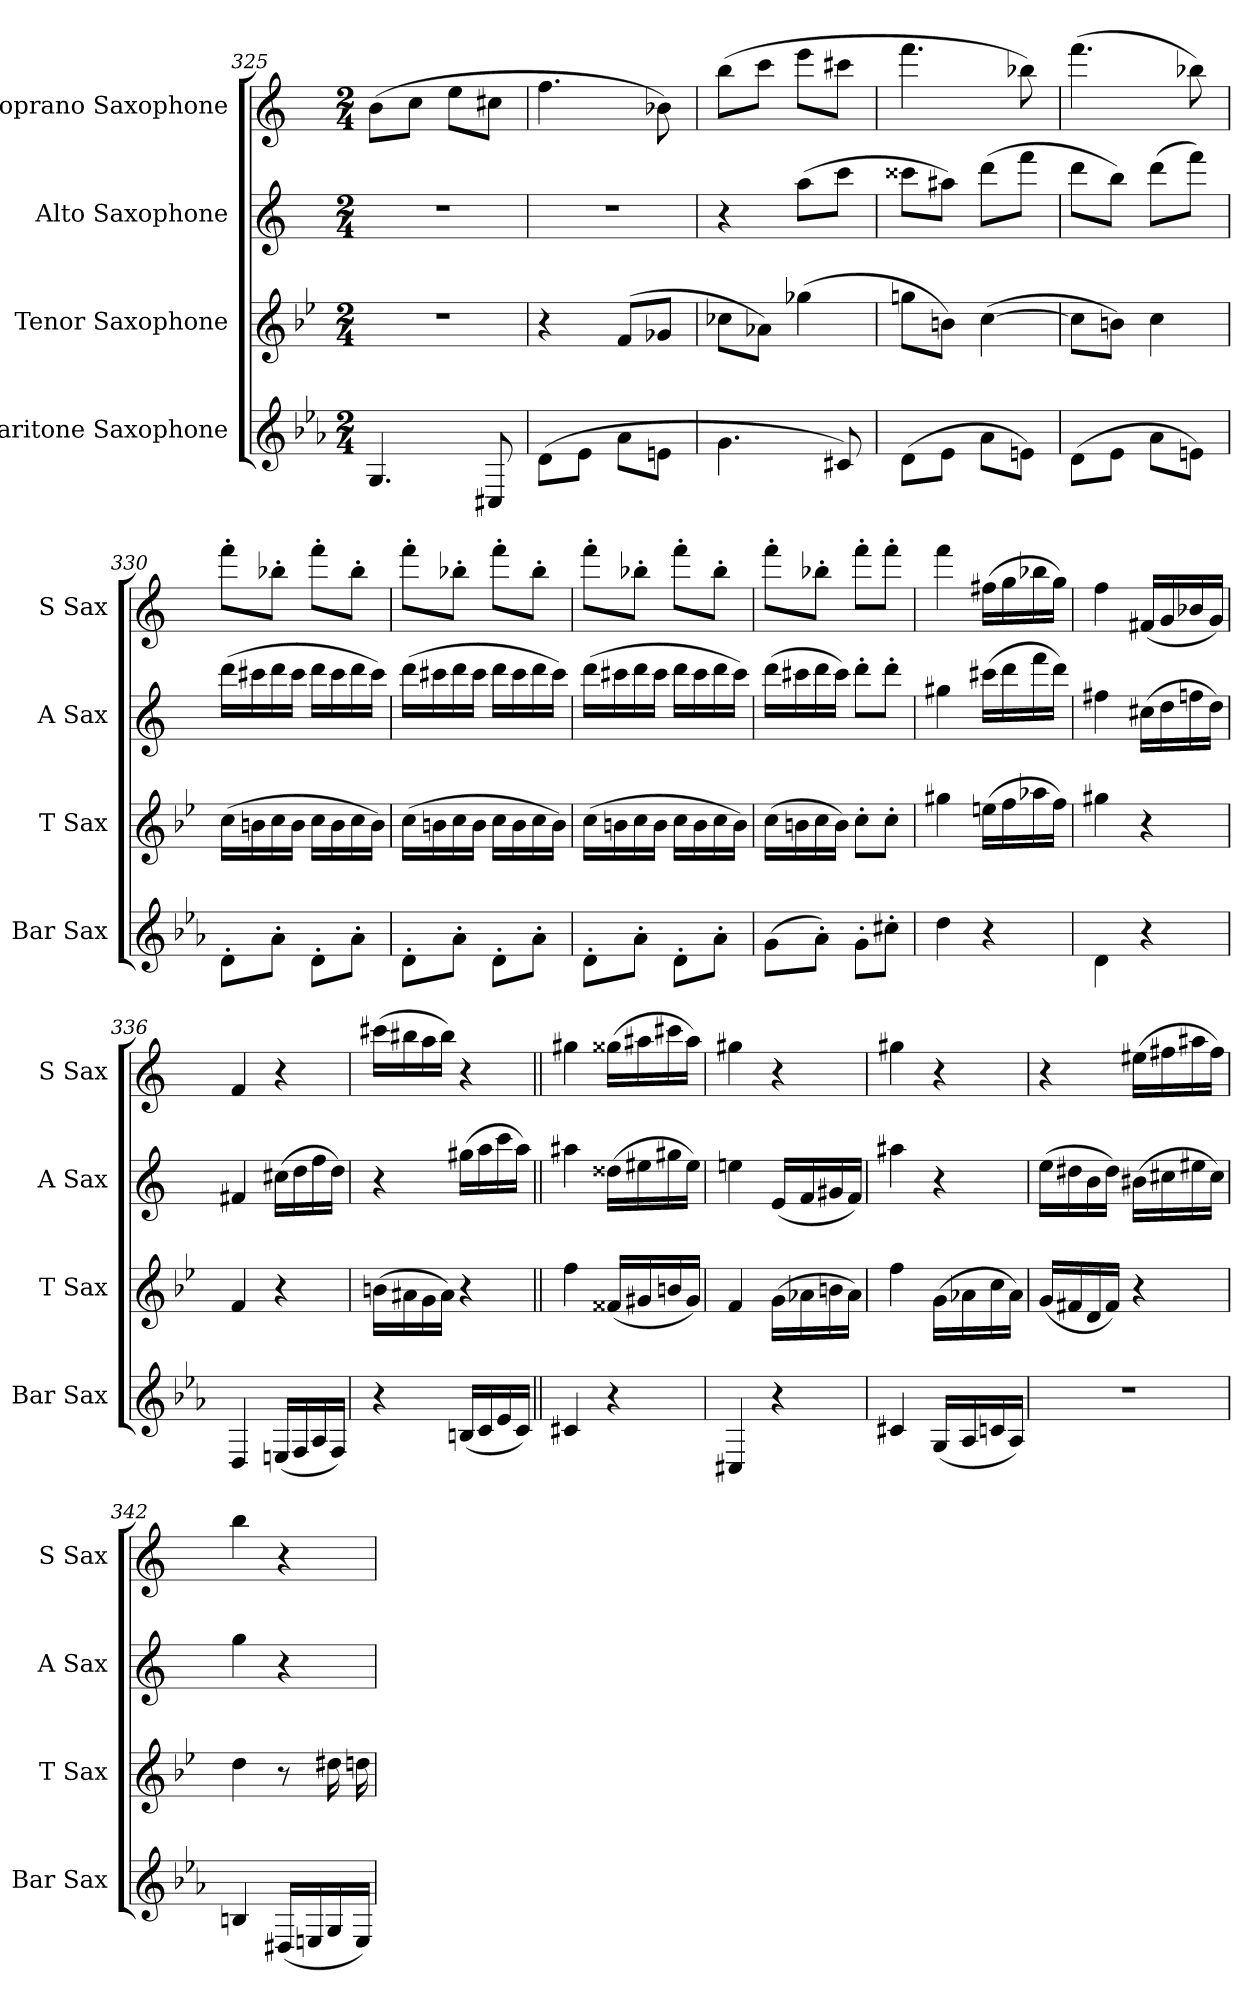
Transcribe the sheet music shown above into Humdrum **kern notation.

**kern	**kern	**kern	**kern
*part4	*part3	*part2	*part1
*staff4	*staff3	*staff2	*staff1
*I"Baritone Saxophone	*I"Tenor Saxophone	*I"Alto Saxophone	*I"Soprano Saxophone
*I'Bar Sax	*I'T Sax	*I'A Sax	*I'S Sax
*clefG2	*clefG2	*clefG2	*clefG2
*ITrd12c21	*ITrd8c14	*ITrd5c9	*ITrd1c2
*k[b-e-a-]	*k[b-e-]	*k[b-e-a-]	*k[b-e-]
*M2/4	*M2/4	*M2/4	*M2/4
=325	=325	=325	=325
4.GG/	2r	2r	(>8a\L
.	.	.	8b-\J
.	.	.	8dd\L
8CC#X/	.	.	8bn\J
!!LO:LB:g=z
=326	=326	=326	=326
(>8D\L	4r	2r	4.ee-\
8E-\J	.	.	.
8A-\L	(8F/L	.	.
8En\J	8G-X/J	.	8a-X\)
=327	=327	=327	=327
4.G\	8c-X\L	4r	(>8aa\L
.	8A-X\J)	.	8bb-\J
.	(4g-X\	(8cc\L	8ddd\L
8C#X/)	.	8ee-\J	8bbn\J
=328	=328	=328	=328
(8D\L	8gn\L	8ee#X\L	4.eee-\
8E-\J	8Bn\J)	8cc#X\J)	.
8A-\L	([4c\	(8ff\L	.
8En\J)	.	8aa-\J	8aa-X\)
=329	=329	=329	=329
(8D\L	8c\L]	8ff\L	(4.eee-\
8E-\J	8Bn\J)	8dd\J)	.
8A-\L	4c\	(8ff\L	.
8En\J)	.	8aa-\J)	8aa-X\)
=330	=330	=330	=330
8D'\L	(16c\LL	(16ff\LL	8eee-'\L
.	16Bn\	16een\	.
8A-'\J	16c\	16ff\	8aa-X'\J
.	16B\JJ	16ee\JJ	.
*	*	*	*MM110
8D'\L	16c\LL	16ff\LL	8eee-'\L
.	16B\	16ee\	.
8A-'\J	16c\	16ff\	8aa-'\J
.	16B\JJ)	16ee\JJ)	.
!!LO:LB:g=z
=331	=331	=331	=331
*	*	*	*MM120
8D'\L	(16c\LL	(16ff\LL	8eee-'\L
.	16Bn\	16een\	.
8A-'\J	16c\	16ff\	8aa-X'\J
.	16B\JJ	16ee\JJ	.
*	*	*	*MM130
8D'\L	16c\LL	16ff\LL	8eee-'\L
.	16B\	16ee\	.
8A-'\J	16c\	16ff\	8aa-'\J
.	16B\JJ)	16ee\JJ)	.
=332	=332	=332	=332
*	*	*	*MM140
8D'\L	(16c\LL	(16ff\LL	8eee-'\L
.	16Bn\	16een\	.
8A-'\J	16c\	16ff\	8aa-X'\J
.	16B\JJ	16ee\JJ	.
*	*	*	*MM150
8D'\L	16c\LL	16ff\LL	8eee-'\L
.	16B\	16ee\	.
8A-'\J	16c\	16ff\	8aa-'\J
.	16B\JJ)	16ee\JJ)	.
=333	=333	=333	=333
*	*	*	*MM160
(8G\L	(16c\LL	(16ff\LL	8eee-'\L
.	16Bn\	16een\	.
8A-'\J)	16c\	16ff\	8aa-X'\J
.	16B\JJ)	16ee\JJ)	.
8G'\L	8c'\L	8ff'\L	8eee-'\L
8c#X'\J	8c'\J	8ff'\J	8eee-'\J
=334	=334	=334	=334
*	*	*	*MM160
4d\	4g#X\	4bn\	4eee-\
4r	(16en\LL	(16een\LL	(16een\LL
.	16f\	16ff\	16ff\
.	16a-X\	16aa-\	16aa-X\
.	16f\JJ)	16ff\JJ)	16ff\JJ)
!!LO:PB:g=z
=335	=335	=335	=335
4D\	4g#X\	4an\	4ee-\
4r	4r	(16en\LL	(16en/LL
.	.	16f\	16f/
.	.	16a-X\	16a-X/
.	.	16f\JJ)	16f/JJ)
=336	=336	=336	=336
4DD/	4F/	4An/	4e-/
(16EEn/LL	4r	(16en\LL	4r
16FF/	.	16f\	.
16AA-/	.	16a-\	.
16FF/JJ)	.	16f\JJ)	.
=337	=337	=337	=337
4r	(16Bn\LL	4r	(16bbn\LL
.	16A#X\	.	16aa#X\
.	16G\	.	16gg\
.	16A#\JJ)	.	16aa#\JJ)
(16BBn/LL	4r	(16bn\LL	4r
16C/	.	16cc\	.
16E-/	.	16ee-\	.
16C/JJ)	.	16cc\JJ)	.
=338||	=338||	=338||	=338||
4C#X/	4f\	4cc#X\	4ff#X\
4r	(16F##X/LL	(16f##X\LL	(16ff##X\LL
.	16G#X/	16g#X\	16gg#X\
.	16Bn/	16bn\	16bbn\
.	16G#/JJ)	16g#\JJ)	16gg#\JJ)
=339	=339	=339	=339
4CC#X/	4F/	4gn\	4ff#X\
4r	(16G\LL	(16G/LL	4r
.	16A-X\	16A-/	.
.	16Bn\	16Bn/	.
.	16A-\JJ)	16A-/JJ)	.
!!LO:LB:g=z
=340	=340	=340	=340
4C#X/	4f\	4cc#X\	4ff#X\
(16GG/LL	(16G\LL	4r	4r
16AA-/	16A-X\	.	.
16Cn/	16c\	.	.
16AA-/JJ)	16A-\JJ)	.	.
=341	=341	=341	=341
2r	(16G/LL	(16g\LL	4r
.	16F#X/	16f#X\	.
.	16D/	16d\	.
.	16F#/JJ)	16f#\JJ)	.
.	4r	(16d#X\LL	(16dd#X\LL
.	.	16en\	16een\
.	.	16g#X\	16gg#X\
.	.	16e\JJ)	16ee\JJ)
=342	=342	=342	=342
4BBn/	4d\	4b-\	4aa\
(16DD#X/LL	8r	4r	4r
16EEn/	.	.	.
16GG/	16d#X\LL	.	.
16EE/JJ)	16dn\	.	.
=	=	=	=
*-	*-	*-	*-
